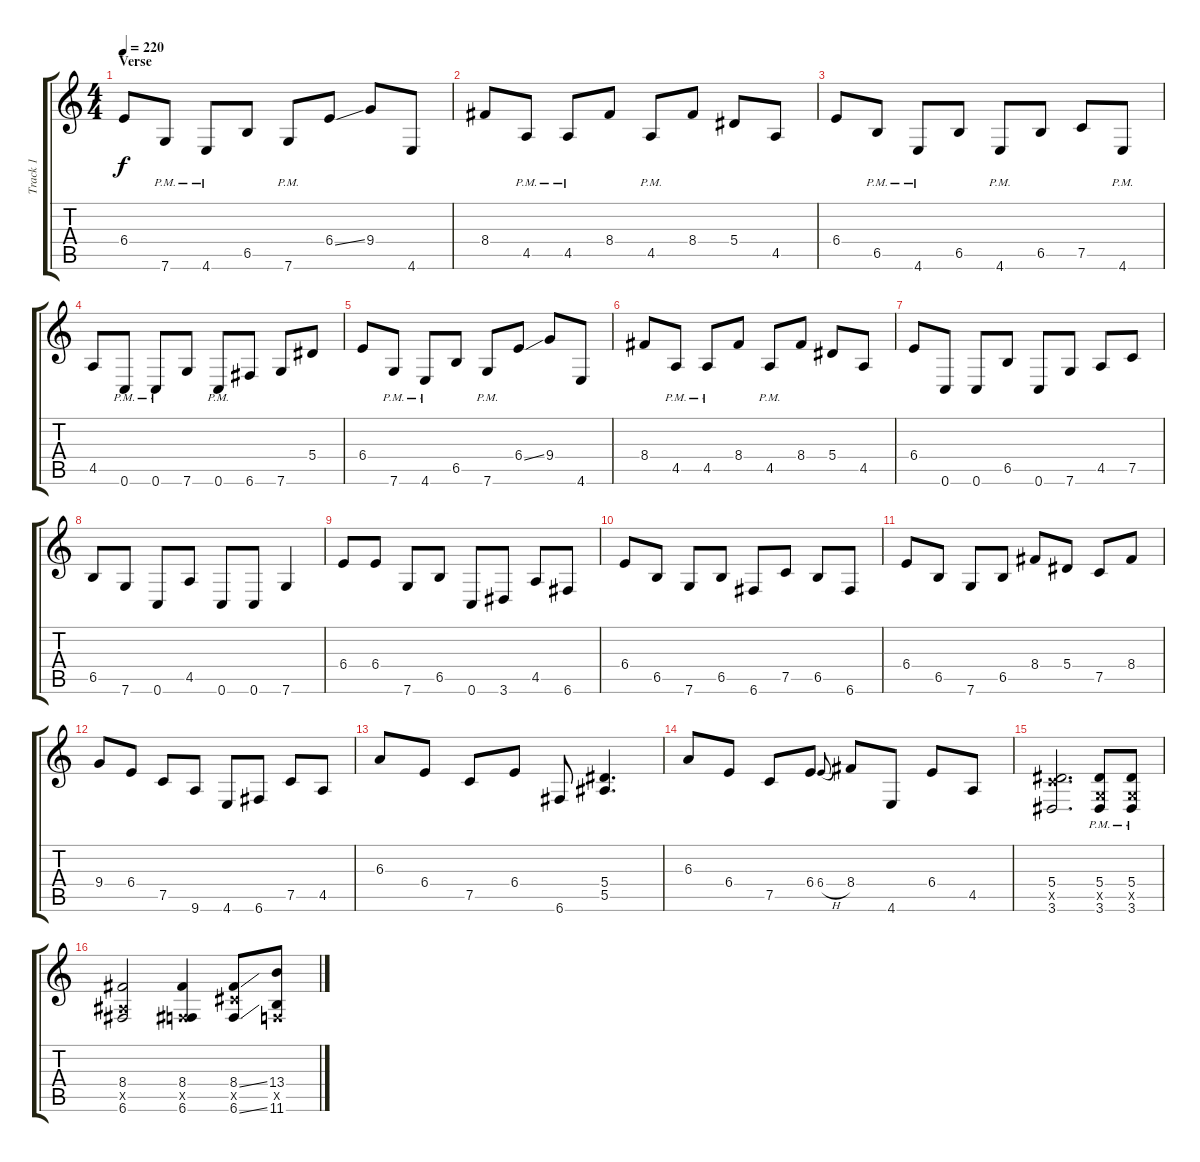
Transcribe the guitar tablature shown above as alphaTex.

\track ("Track 1" "Track 1") {instrument distortionguitar}
\staff {score tabs}
\tuning (C4 G3 Eb3 Bb2 F2 C2) {hide}
\ts (4 4)
\section ("" "Verse")
\tempo 220
\clef g2
\ks c
6.4.8{dy f} 7.6{pm}.8 4.6{pm}.8 6.5.8 7.6{pm}.8 6.4{ss}.8 9.4.8 4.6.8 |
8.4.8 4.5{pm}.8 4.5{pm}.8 8.4.8 4.5{pm}.8 8.4.8 5.4.8 4.5.8 |
6.4.8 6.5{pm}.8 4.6{pm}.8 6.5.8 4.6{pm}.8 6.5.8 7.5.8 4.6{pm}.8 |
4.5.8 0.6{pm}.8 0.6{pm}.8 7.6.8 0.6{pm}.8 6.6.8 7.6.8 5.4.8 |
6.4.8 7.6{pm}.8 4.6{pm}.8 6.5.8 7.6{pm}.8 6.4{ss}.8 9.4.8 4.6.8 |
8.4.8 4.5{pm}.8 4.5{pm}.8 8.4.8 4.5{pm}.8 8.4.8 5.4.8 4.5.8 |
6.4.8 0.6.8 0.6.8 6.5.8 0.6.8 7.6.8 4.5.8 7.5.8 |
6.5.8 7.6.8 0.6.8 4.5.8 0.6.8 0.6.8 7.6.4 |
6.4.8 6.4.8 7.6.8 6.5.8 0.6.8 3.6.8 4.5.8 6.6.8 |
6.4.8 6.5.8 7.6.8 6.5.8 6.6.8 7.5.8 6.5.8 6.6.8 |
6.4.8 6.5.8 7.6.8 6.5.8 8.4.8 5.4.8 7.5.8 8.4.8 |
9.4.8 6.4.8 7.5.8 9.6.8 4.6.8 6.6.8 7.5.8 4.5.8 |
6.3.8 6.4.8 7.5.8 6.4.8 6.6.8 (5.4 5.5).4{d} |
6.3.8 6.4.8 7.5.8 6.4.8 6.4{h}.8{gr onbeat} 8.4.8 4.6.8 6.4.8 4.5.8 |
(5.4 7.5{x} 3.6).2{d} (5.4{pm} 2.5{x} 3.6{pm}).8 (5.4{pm} 2.5{x} 3.6{pm}).8 |
(8.4 5.5{x} 6.6).2 (8.4 0.5{x} 6.6).4 (8.4{ss} 8.5{x} 6.6{ss}).8 (13.4 0.5{x} 11.6).8
